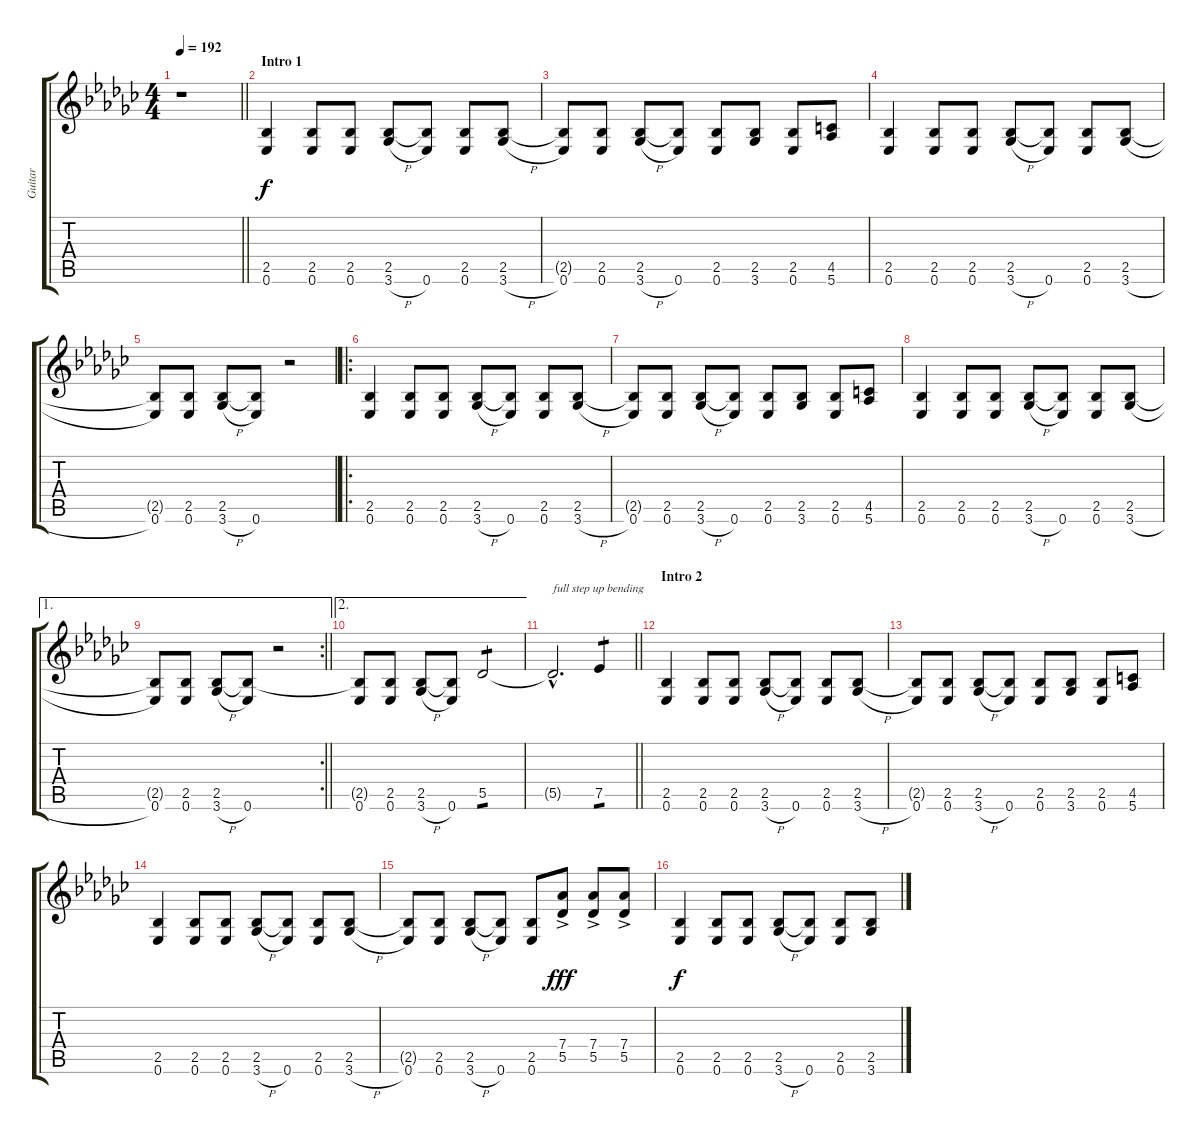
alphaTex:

\track ("Guitar" "Guitar") {instrument distortionguitar}
\staff {score tabs}
\tuning (Eb4 Bb3 Gb3 Db3 Ab2 Eb2) {hide}
\ts (4 4)
\tempo 192
\clef g2
\barLineRight lightlight
\ks ebminor
r.1{dy f instrument distortionguitar} |
\section ("" "Intro 1")
(2.5 0.6).4 (2.5 0.6).8 (2.5 0.6).8 (2.5 3.6{h}).8 (2.5{t} 0.6).8 (2.5 0.6).8 (2.5 3.6{h}).8 |
(2.5{t} 0.6).8 (2.5 0.6).8 (2.5 3.6{h}).8 (2.5{t} 0.6).8 (2.5 0.6).8 (2.5 3.6).8 (2.5 0.6).8 (4.5 5.6).8 |
(2.5 0.6).4 (2.5 0.6).8 (2.5 0.6).8 (2.5 3.6{h}).8 (2.5{t} 0.6).8 (2.5 0.6).8 (2.5 3.6{h}).8 |
(2.5{t} 0.6).8 (2.5 0.6).8 (2.5 3.6{h}).8 (2.5{t} 0.6).8 r.2 |
\ro
(2.5 0.6).4 (2.5 0.6).8 (2.5 0.6).8 (2.5 3.6{h}).8 (2.5{t} 0.6).8 (2.5 0.6).8 (2.5 3.6{h}).8 |
(2.5{t} 0.6).8 (2.5 0.6).8 (2.5 3.6{h}).8 (2.5{t} 0.6).8 (2.5 0.6).8 (2.5 3.6).8 (2.5 0.6).8 (4.5 5.6).8 |
(2.5 0.6).4 (2.5 0.6).8 (2.5 0.6).8 (2.5 3.6{h}).8 (2.5{t} 0.6).8 (2.5 0.6).8 (2.5 3.6{h}).8 |
\ae 1
\rc 2
\barLineRight lightlight
(2.5{t} 0.6).8 (2.5 0.6).8 (2.5 3.6{h}).8 (2.5{t} 0.6).8 r.2 |
\ae 2
(2.5{t} 0.6).8 (2.5 0.6).8 (2.5 3.6{h}).8 (2.5{t} 0.6).8 5.5.2{tp 1} |
\barLineRight lightlight
5.5{hac t}.2{d txt "full step up bending"} 7.5.4{tp 1} |
\section ("" "Intro 2")
(2.5 0.6).4 (2.5 0.6).8 (2.5 0.6).8 (2.5 3.6{h}).8 (2.5{t} 0.6).8 (2.5 0.6).8 (2.5 3.6{h}).8 |
(2.5{t} 0.6).8 (2.5 0.6).8 (2.5 3.6{h}).8 (2.5{t} 0.6).8 (2.5 0.6).8 (2.5 3.6).8 (2.5 0.6).8 (4.5 5.6).8 |
(2.5 0.6).4 (2.5 0.6).8 (2.5 0.6).8 (2.5 3.6{h}).8 (2.5{t} 0.6).8 (2.5 0.6).8 (2.5 3.6{h}).8 |
(2.5{t} 0.6).8 (2.5 0.6).8 (2.5 3.6{h}).8 (2.5{t} 0.6).8 (2.5 0.6).8 (7.4{ac} 5.5{ac}).8{dy fff} (7.4{ac} 5.5{ac}).8 (7.4{ac} 5.5{ac}).8 |
(2.5 0.6).4{dy f} (2.5 0.6).8 (2.5 0.6).8 (2.5 3.6{h}).8 (2.5{t} 0.6).8 (2.5 0.6).8 (2.5 3.6{h}).8
